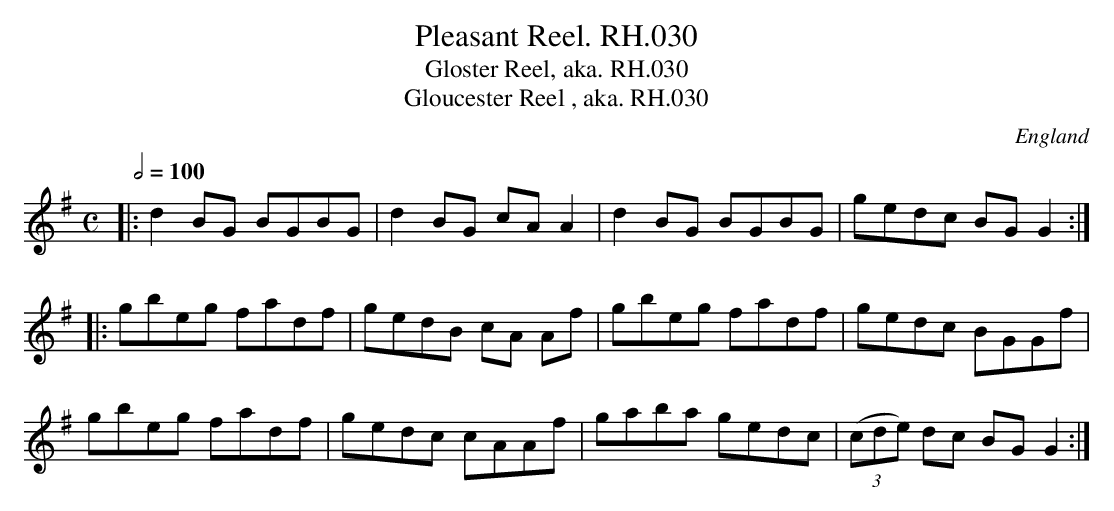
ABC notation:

X:1
T:Pleasant Reel. RH.030
T:Gloster Reel, aka. RH.030
T:Gloucester Reel , aka. RH.030
O:England
M:C
L:1/8
Q:2/4=100
K:G
|:d2BG BGBG|d2BG cAA2|\
d2BG BGBG|gedc BGG2:|
|:gbeg fadf|gedB cA Af|\
gbeg fadf|gedc BGGf|
gbeg fadf|gedc cAAf|\
gaba gedc|((3cde) dc BGG2:|
